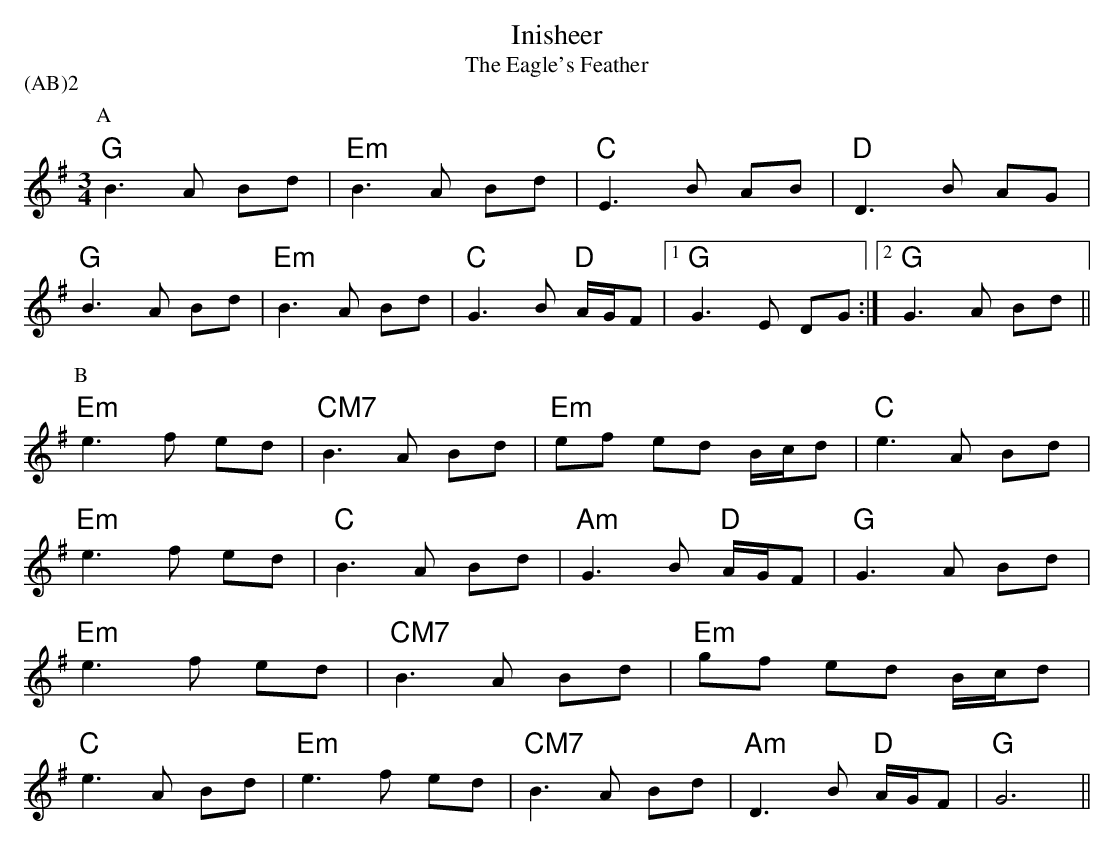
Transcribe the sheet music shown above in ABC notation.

X:1
P:(AB)2
T: Inisheer
T: The Eagle's Feather
M: 3/4
L: 1/8
K: Dmix
P:A
"G" B3A Bd      | "Em" B3A Bd       | "C" E3B AB              | "D" D3B AG    |
"G" B3A Bd      | "Em" B3A Bd       | "C" G3B  "D" A/2G/2F    |1  "G" G3E DG :|2 "G" G3A Bd ||
P:B
"Em" e3f ed     | "CM7"  B3A Bd      | "Em" ef  ed   B/2c/2d        |  "C" e3A Bd    |
"Em"  e3f ed    | "C"    B3A Bd      | "Am" G3B  "D" A/2G/2F        |  "G"  G3A Bd   |
"Em" e3f ed     | "CM7"  B3A Bd      | "Em" gf ed B/2c/2d           |
"C" e3A Bd      | "Em" e3f ed        | "CM7" B3A Bd     | "Am" D3B "D" A/2G/2F | "G"  G6 ||
